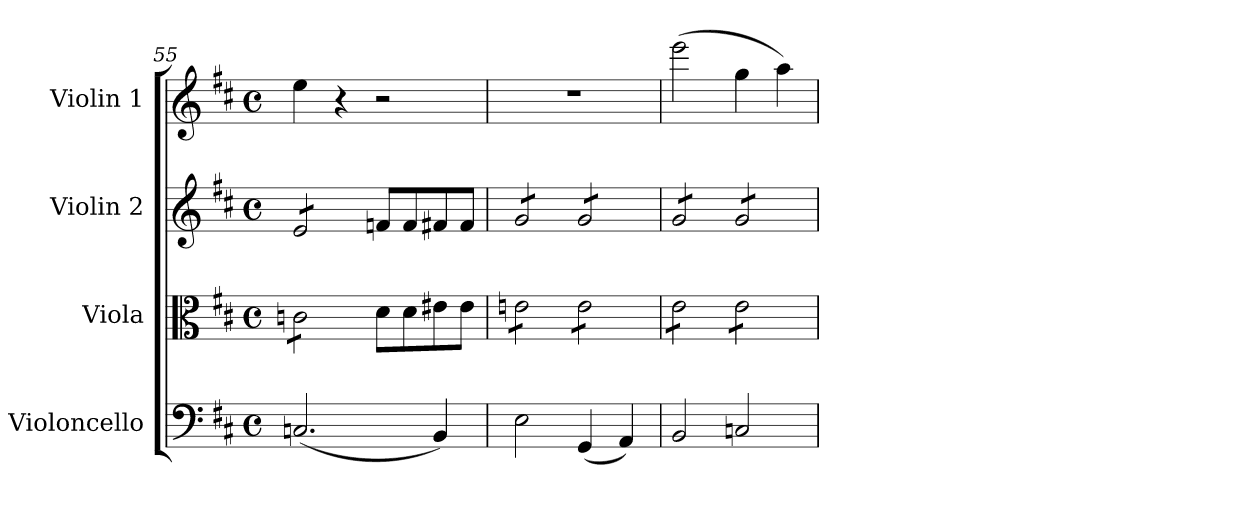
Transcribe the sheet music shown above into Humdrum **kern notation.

**kern	**kern	**kern	**kern
*part4	*part3	*part2	*part1
*staff4	*staff3	*staff2	*staff1
*I"Violoncello	*I"Viola	*I"Violin 2	*I"Violin 1
*I'Vc	*I'Vla	*I'Vln	*I'Vln
*clefF4	*clefC3	*clefG2	*clefG2
*k[f#c#]	*k[f#c#]	*k[f#c#]	*k[f#c#]
*M4/4	*M4/4	*M4/4	*M4/4
*met(c)	*met(c)	*met(c)	*met(c)
=55	=55	=55	=55
*	*tremolo	*	*
*	*	*tremolo	*
(2.Cn/	8cn\L	8e/L	4ee\
.	8cn\	8e/	.
.	8cn\	8e/	4r
.	8cn\J	8e/J	.
*	*	*Xtremolo	*
*	*Xtremolo	*	*
.	8d\L	8fn/L	2r
.	8d\	8f/	.
4BB/)	8e#X\	8f#X/	.
.	8e#\J	8f#/J	.
=56	=56	=56	=56
*	*tremolo	*	*
*	*	*tremolo	*
2E\	8en\L	8g/L	1r
.	8en\	8g/	.
.	8en\	8g/	.
.	8en\J	8g/J	.
(<4GG/	8e\L	8g/L	.
.	8e\	8g/	.
4AA/)	8e\	8g/	.
.	8e\J	8g/J	.
=57	=57	=57	=57
2BB/	8e\L	8g/L	(2eee\
.	8e\	8g/	.
.	8e\	8g/	.
.	8e\J	8g/J	.
2Cn/	8e\L	8g/L	4gg\
.	8e\	8g/	.
.	8e\	8g/	4aa\)
.	8e\J	8g/J	.
*	*	*Xtremolo	*
*	*Xtremolo	*	*
=	=	=	=
*-	*-	*-	*-
